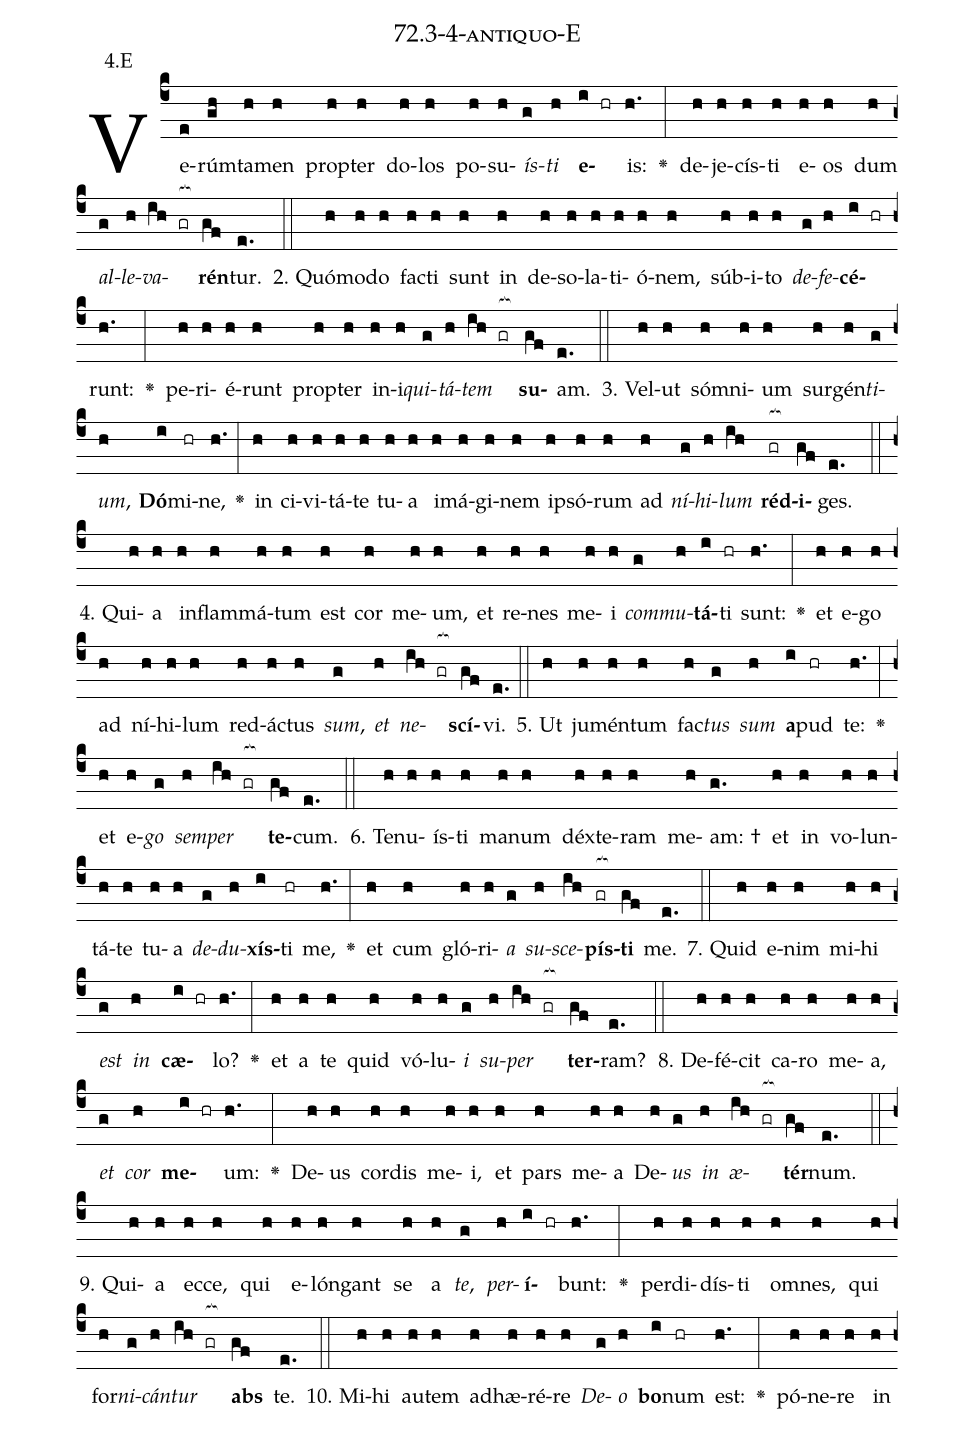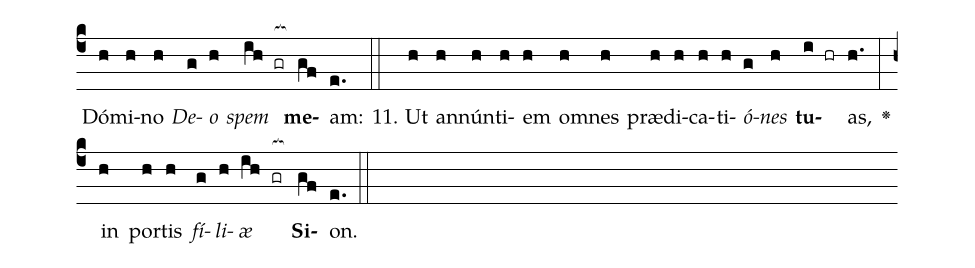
name: 72.3-4-antiquo-E;
annotation: 4.E;
%%
(c4)Ve(e)rúm(gh)ta(h)men(h) prop(h)ter(h) do(h)los(h) po(h)su(h)<i>ís</i>(g)<i>ti</i>(h) <b>e</b>(i hr)is:(h.) <v>\greheightstar</v>(:) de(h)je(h)cís(h)ti(h) e(h)os(h) dum(h) <i>al</i>(g)<i>le</i>(h)<i>va</i>(ih gr[ocb:1{])<b>rén</b>(gf[ocb:0}])tur.(e.) (::)
2. Quó(h)mo(h)do(h) fac(h)ti(h) sunt(h) in(h) de(h)so(h)la(h)ti(h)ó(h)nem,(h) súb(h)i(h)to(h) <i>de</i>(g)<i>fe</i>(h)<b>cé</b>(i hr)runt:(h.) <v>\greheightstar</v>(:) pe(h)ri(h)é(h)runt(h) prop(h)ter(h) in(h)i(h)<i>qui</i>(g)<i>tá</i>(h)<i>tem</i>(ih gr[ocb:1{]) <b>su</b>(gf[ocb:0}])am.(e.) (::)
3. Vel(h)ut(h) sóm(h)ni(h)um(h) sur(h)gén(h)<i>ti</i>(g)<i>um</i>,(h) <b>Dó</b>(i)mi(hr)ne,(h.) <v>\greheightstar</v>(:) in(h) ci(h)vi(h)tá(h)te(h) tu(h)a(h) i(h)má(h)gi(h)nem(h) ip(h)só(h)rum(h) ad(h) <i>ní</i>(g)<i>hi</i>(h)<i>lum</i>(ih) <b>réd</b>(gr[ocb:1{])<b>i</b>(gf[ocb:0}])ges.(e.) (::)
4. Qui(h)a(h) in(h)flam(h)má(h)tum(h) est(h) cor(h) me(h)um,(h) et(h) re(h)nes(h) me(h)i(h) <i>com</i>(g)<i>mu</i>(h)<b>tá</b>(i)ti(hr) sunt:(h.) <v>\greheightstar</v>(:) et(h) e(h)go(h) ad(h) ní(h)hi(h)lum(h) red(h)ác(h)tus(h) <i>sum</i>,(g) <i>et</i>(h) <i>ne</i>(ih gr[ocb:1{])<b>scí</b>(gf[ocb:0}])vi.(e.) (::)
5. Ut(h) ju(h)mén(h)tum(h) fac(h)<i>tus</i>(g) <i>sum</i>(h) <b>a</b>(i)pud(hr) te:(h.) <v>\greheightstar</v>(:) et(h) e(h)<i>go</i>(g) <i>sem</i>(h)<i>per</i>(ih gr[ocb:1{]) <b>te</b>(gf[ocb:0}])cum.(e.) (::)
6. Te(h)nu(h)ís(h)ti(h) ma(h)num(h) déx(h)te(h)ram(h) me(h)am: †(g.) et(h) in(h) vo(h)lun(h)tá(h)te(h) tu(h)a(h) <i>de</i>(g)<i>du</i>(h)<b>xís</b>(i)ti(hr) me,(h.) <v>\greheightstar</v>(:) et(h) cum(h) gló(h)ri(h)<i>a</i>(g) <i>su</i>(h)<i>sce</i>(ih)<b>pís</b>(gr[ocb:1{])<b>ti</b>(gf[ocb:0}]) me.(e.) (::)
7. Quid(h) e(h)nim(h) mi(h)hi(h) <i>est</i>(g) <i>in</i>(h) <b>cæ</b>(i hr)lo?(h.) <v>\greheightstar</v>(:) et(h) a(h) te(h) quid(h) vó(h)lu(h)<i>i</i>(g) <i>su</i>(h)<i>per</i>(ih gr[ocb:1{]) <b>ter</b>(gf[ocb:0}])ram?(e.) (::)
8. De(h)fé(h)cit(h) ca(h)ro(h) me(h)a,(h) <i>et</i>(g) <i>cor</i>(h) <b>me</b>(i hr)um:(h.) <v>\greheightstar</v>(:) De(h)us(h) cor(h)dis(h) me(h)i,(h) et(h) pars(h) me(h)a(h) De(h)<i>us</i>(g) <i>in</i>(h) <i>æ</i>(ih gr[ocb:1{])<b>tér</b>(gf[ocb:0}])num.(e.) (::)
9. Qui(h)a(h) ec(h)ce,(h) qui(h) e(h)lón(h)gant(h) se(h) a(h) <i>te</i>,(g) <i>per</i>(h)<b>í</b>(i hr)bunt:(h.) <v>\greheightstar</v>(:) per(h)di(h)dís(h)ti(h) om(h)nes,(h) qui(h) for(h)<i>ni</i>(g)<i>cán</i>(h)<i>tur</i>(ih gr[ocb:1{]) <b>abs</b>(gf[ocb:0}]) te.(e.) (::)
10. Mi(h)hi(h) au(h)tem(h) ad(h)hæ(h)ré(h)re(h) <i>De</i>(g)<i>o</i>(h) <b>bo</b>(i)num(hr) est:(h.) <v>\greheightstar</v>(:) pó(h)ne(h)re(h) in(h) Dó(h)mi(h)no(h) <i>De</i>(g)<i>o</i>(h) <i>spem</i>(ih gr[ocb:1{]) <b>me</b>(gf[ocb:0}])am:(e.) (::)
11. Ut(h) an(h)nún(h)ti(h)em(h) om(h)nes(h) præ(h)di(h)ca(h)ti(h)<i>ó</i>(g)<i>nes</i>(h) <b>tu</b>(i hr)as,(h.) <v>\greheightstar</v>(:) in(h) por(h)tis(h) <i>fí</i>(g)<i>li</i>(h)<i>æ</i>(ih gr[ocb:1{]) <b>Si</b>(gf[ocb:0}])on.(e.) (::)
